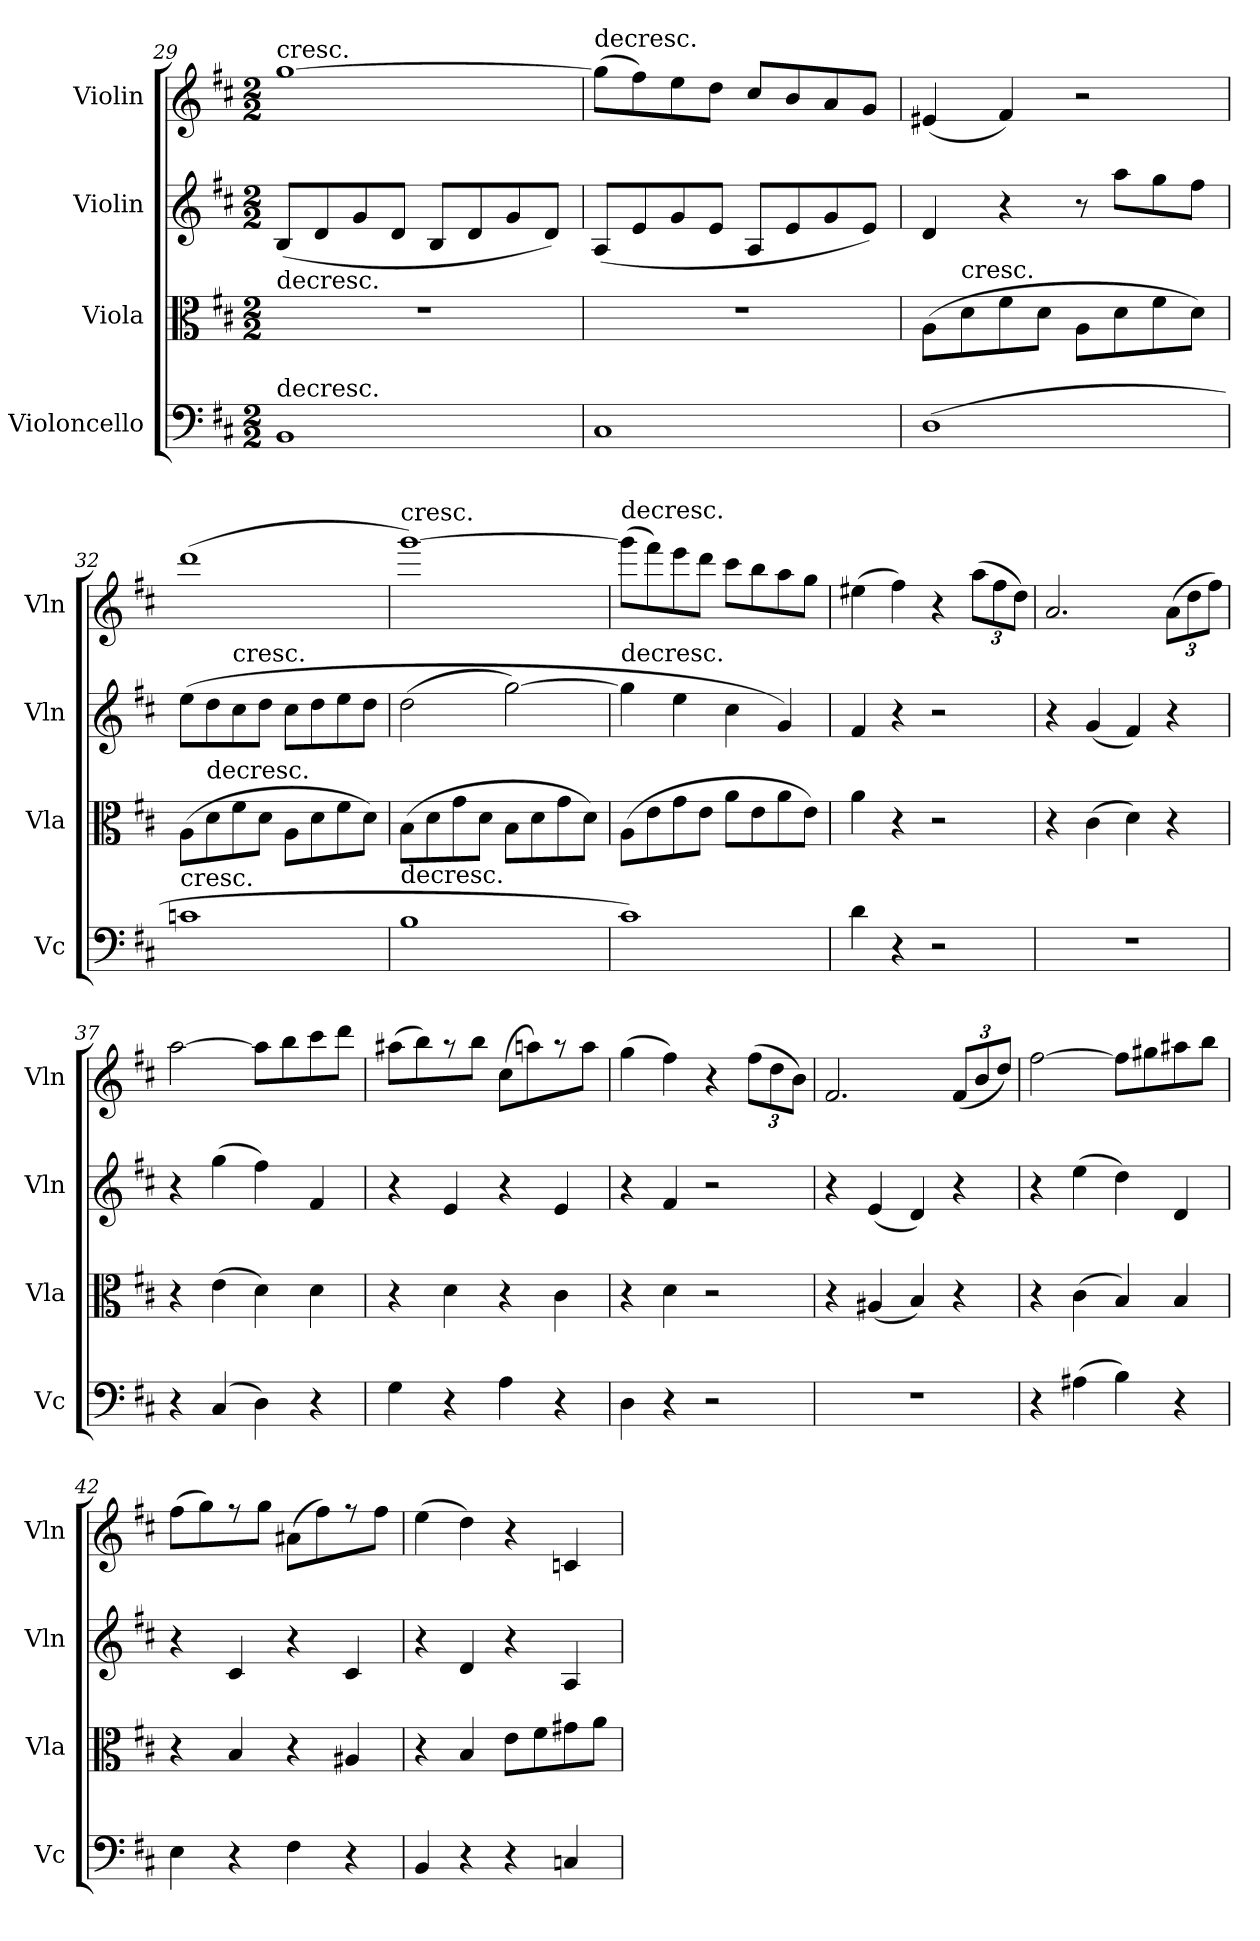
**kern	**kern	**kern	**kern
*part4	*part3	*part2	*part1
*staff4	*staff3	*staff2	*staff1
*I"Violoncello	*I"Viola	*I"Violin	*I"Violin
*I'Vc	*I'Vla	*I'Vln	*I'Vln
*clefF4	*clefC3	*clefG2	*clefG2
*k[f#c#]	*k[f#c#]	*k[f#c#]	*k[f#c#]
*D:	*D:	*D:	*D:
*M2/2	*M2/2	*M2/2	*M2/2
=29	=29	=29	=29
!	!	!	!LO:TX:t=cresc.
!	!LO:TX:t=decresc.	!	!
!LO:TX:t=decresc.	!	!	!
1BB	1r	(8B/L	[1gg
.	.	8d/	.
.	.	8g/	.
.	.	8d/J	.
.	.	8B/L	.
.	.	8d/	.
.	.	8g/	.
.	.	8d/J)	.
=30	=30	=30	=30
!	!	!	!LO:TX:t=decresc.
1C#	1r	(8A/L	(8gg\L]
.	.	8e/	8ff#\)
.	.	8g/	8ee\
.	.	8e/J	8dd\J
.	.	8A/L	8cc#/L
.	.	8e/	8b/
.	.	8g/	8a/
.	.	8e/J)	8g/J
=31	=31	=31	=31
(1D	(8A\L	4d/	(4e#X/
!	!LO:TX:t=cresc.	!	!
.	8d\	.	.
.	8f#\	4r	4f#/)
.	8d\J	.	.
.	8A\L	8r	2r
.	8d\	8aa\L	.
.	8f#\	8gg\	.
.	8d\J)	8ff#\J	.
=32	=32	=32	=32
!LO:TX:t=cresc.	!	!	!
1cn	(8A\L	(8ee\L	(1ddd
!	!LO:TX:t=decresc.	!	!
.	8d\	8dd\	.
!	!	!LO:TX:t=cresc.	!
.	8f#\	8cc#\	.
.	8d\J	8dd\J	.
.	8A\L	8cc#\L	.
.	8d\	8dd\	.
.	8f#\	8ee\	.
.	8d\J)	8dd\J	.
=33	=33	=33	=33
!	!	!	!LO:TX:t=cresc.
!LO:TX:t=decresc.	!	!	!
1B	(8B\L	(2dd\	[1ggg)
.	8d\	.	.
.	8g\	.	.
.	8d\J	.	.
.	8B\L	[2gg\)	.
.	8d\	.	.
.	8g\	.	.
.	8d\J)	.	.
=34	=34	=34	=34
!	!	!	!LO:TX:t=decresc.
!	!	!LO:TX:t=decresc.	!
1c#)	(8A\L	4gg\]	(8ggg\L]
.	8e\	.	8fff#\)
.	8g\	4ee\	8eee\
.	8e\J	.	8ddd\J
.	8a\L	4cc#\	8ccc#\L
.	8e\	.	8bb\
.	8a\	4g/)	8aa\
.	8e\J)	.	8gg\J
=35	=35	=35	=35
4d\	4a\	4f#/	(4ee#X\
4r	4r	4r	4ff#\)
2r	2r	2r	4r
.	.	.	(12aa\L
.	.	.	12ff#\
.	.	.	12dd\J)
=36	=36	=36	=36
1r	4r	4r	2.a/
.	(4c#\	(4g/	.
.	4d\)	4f#/)	.
.	4r	4r	(12a\L
.	.	.	12dd\
.	.	.	12ff#\J)
=37	=37	=37	=37
4r	4r	4r	[2aa\
(4C#/	(4e\	(4gg\	.
4D\)	4d\)	4ff#\)	8aa\L]
.	.	.	8bb\
4r	4d\	4f#/	8ccc#\
.	.	.	8ddd\J
=38	=38	=38	=38
4G\	4r	4r	(8aa#X\L
.	.	.	8bb\)
4r	4d\	4e/	8r
.	.	.	8bb\J
4A\	4r	4r	(8cc#\L
.	.	.	8aan\)
4r	4c#\	4e/	8r
.	.	.	8aa\J
=39	=39	=39	=39
4D\	4r	4r	(4gg\
4r	4d\	4f#/	4ff#\)
2r	2r	2r	4r
.	.	.	(12ff#\L
.	.	.	12dd\
.	.	.	12b\J)
=40	=40	=40	=40
1r	4r	4r	2.f#/
.	(4A#X/	(4e/	.
.	4B/)	4d/)	.
.	4r	4r	(12f#/L
.	.	.	12b/
.	.	.	12dd/J)
=41	=41	=41	=41
4r	4r	4r	[2ff#\
(4A#X\	(4c#\	(4ee\	.
4B\)	4B/)	4dd\)	8ff#\L]
.	.	.	8gg#X\
4r	4B/	4d/	8aa#X\
.	.	.	8bb\J
=42	=42	=42	=42
4E\	4r	4r	(8ff#\L
.	.	.	8gg\)
4r	4B/	4c#/	8r
.	.	.	8gg\J
4F#\	4r	4r	(8a#X\L
.	.	.	8ff#\)
4r	4A#X/	4c#/	8r
.	.	.	8ff#\J
=43	=43	=43	=43
4BB/	4r	4r	(4ee\
4r	4B/	4d/	4dd\)
4r	8e\L	4r	4r
.	8f#\	.	.
4Cn/	8g#X\	4A/	4cn/
.	8a\J	.	.
=	=	=	=
*-	*-	*-	*-
